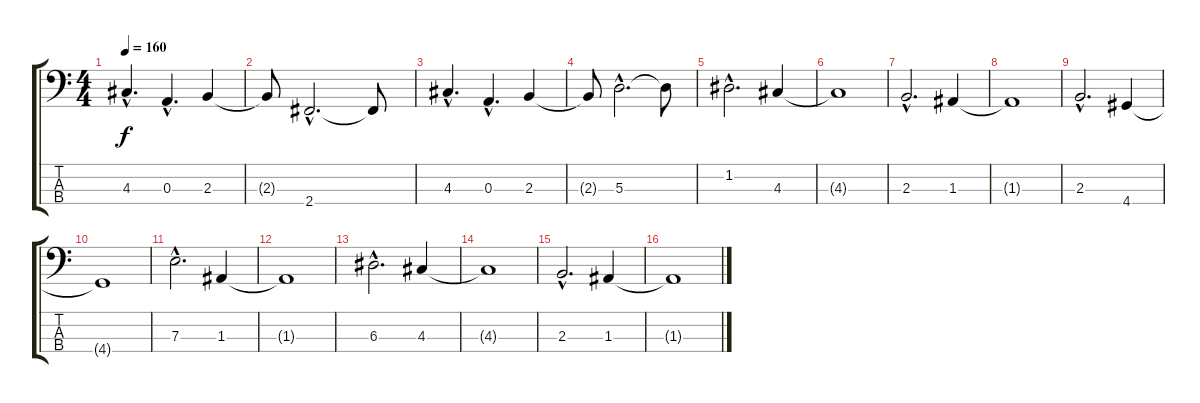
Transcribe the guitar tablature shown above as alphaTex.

\track "" {instrument electricbassfinger}
\staff {score tabs}
\tuning (G2 D2 A1 E1) {hide}
\ts (4 4)
\tempo 160
\clef f4
\ks c
4.3{hac}.4{d dy f} 0.3{hac}.4{d} 2.3.4 |
2.3{t}.8 2.4{hac}.2{d} 2.4{t}.8 |
4.3{hac}.4{d} 0.3{hac}.4{d} 2.3.4 |
2.3{t}.8 5.3{hac}.2{d} 5.3{t}.8 |
1.2{hac}.2{d} 4.3.4 |
4.3{t}.1 |
2.3{hac}.2{d} 1.3.4 |
1.3{t}.1 |
2.3{hac}.2{d} 4.4.4 |
4.4{t}.1 |
7.3{hac}.2{d} 1.3.4 |
1.3{t}.1 |
6.3{hac}.2{d} 4.3.4 |
4.3{t}.1 |
2.3{hac}.2{d} 1.3.4 |
1.3{t}.1
